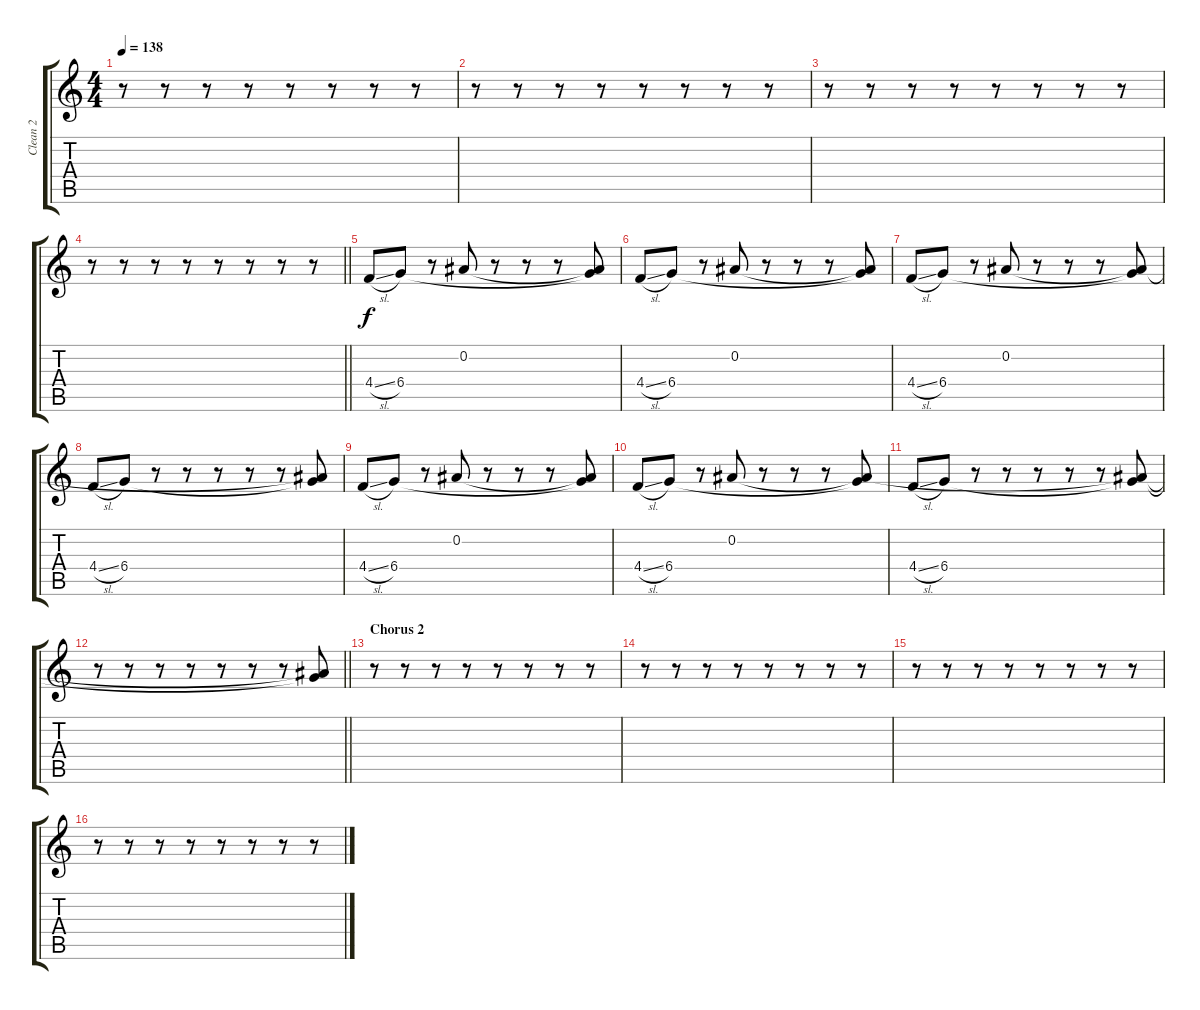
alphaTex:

\track ("Clean 2" "Clean 2") {instrument electricguitarclean}
\staff {score tabs}
\tuning (Eb4 Bb3 Gb3 Db3 Ab2 Eb2) {hide}
\ts (4 4)
\tempo 138
\clef g2
\ks c
r.8{dy f} r.8 r.8 r.8 r.8 r.8 r.8 r.8 |
r.8 r.8 r.8 r.8 r.8 r.8 r.8 r.8 |
r.8 r.8 r.8 r.8 r.8 r.8 r.8 r.8 |
\barLineRight lightlight
r.8 r.8 r.8 r.8 r.8 r.8 r.8 r.8 |
4.4{sl}.8 6.4.8 r.8 0.2.8 r.8 r.8 r.8 (0.2{t} 6.4{t}).8 |
4.4{sl}.8 6.4.8 r.8 0.2.8 r.8 r.8 r.8 (0.2{t} 6.4{t}).8 |
4.4{sl}.8 6.4.8 r.8 0.2.8 r.8 r.8 r.8 (0.2{t} 6.4{t}).8 |
4.4{sl}.8 6.4.8 r.8 r.8 r.8 r.8 r.8 (0.2{t} 6.4{t}).8 |
4.4{sl}.8 6.4.8 r.8 0.2.8 r.8 r.8 r.8 (0.2{t} 6.4{t}).8 |
4.4{sl}.8 6.4.8 r.8 0.2.8 r.8 r.8 r.8 (0.2{t} 6.4{t}).8 |
4.4{sl}.8 6.4.8 r.8 r.8 r.8 r.8 r.8 (0.2{t} 6.4{t}).8 |
\barLineRight lightlight
r.8 r.8 r.8 r.8 r.8 r.8 r.8 (0.2{t} 6.4{t}).8 |
\section ("" "Chorus 2")
r.8 r.8 r.8 r.8 r.8 r.8 r.8 r.8 |
r.8 r.8 r.8 r.8 r.8 r.8 r.8 r.8 |
r.8 r.8 r.8 r.8 r.8 r.8 r.8 r.8 |
r.8 r.8 r.8 r.8 r.8 r.8 r.8 r.8
